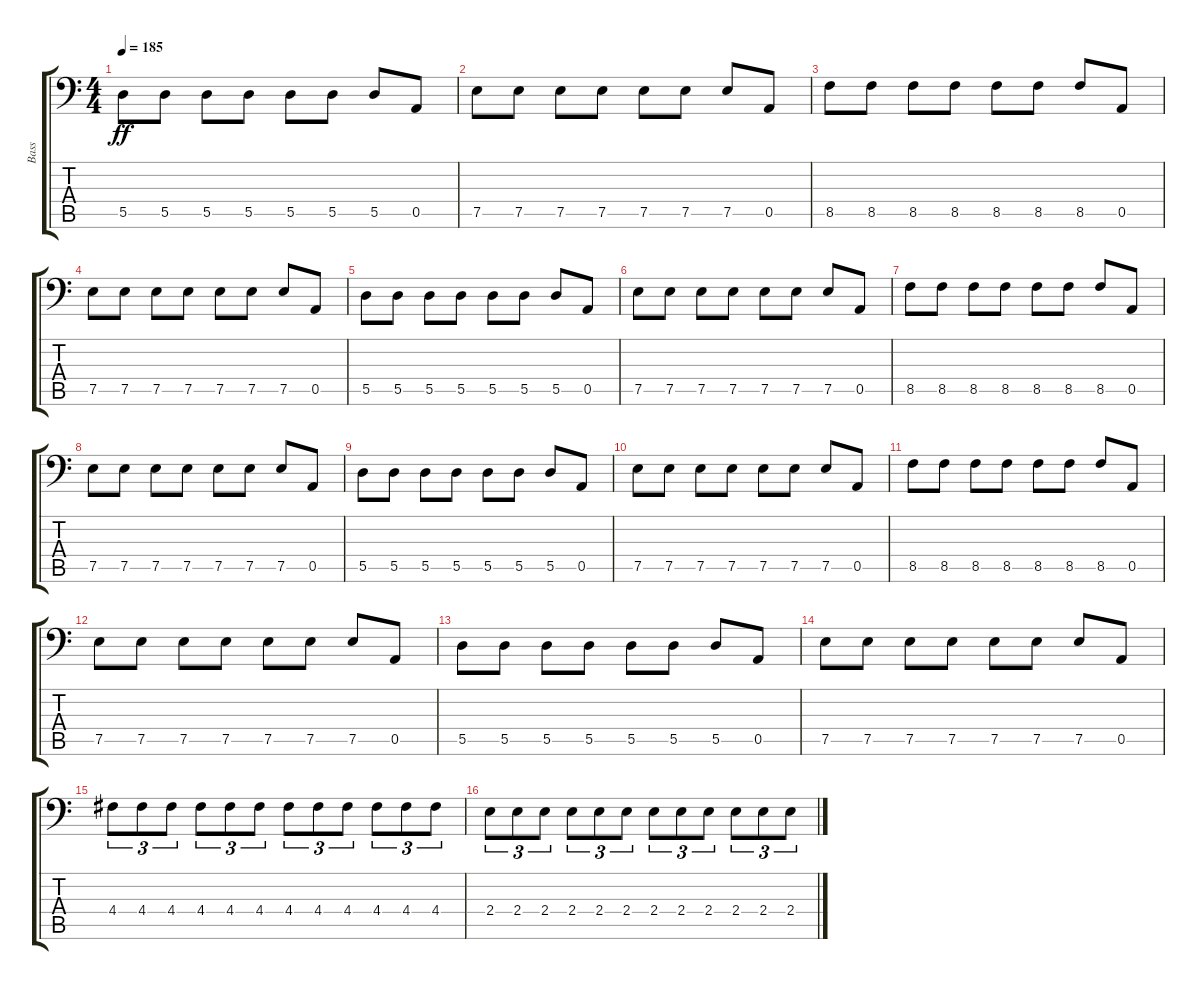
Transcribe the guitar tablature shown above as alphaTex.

\track ("Bass" "Bass") {instrument electricbassfinger}
\staff {score tabs}
\tuning (E3 B2 G2 D2 A1 E1) {hide}
\ts (4 4)
\tempo 185
\clef f4
\ks c
5.5.8{dy ff} 5.5.8 5.5.8 5.5.8 5.5.8 5.5.8 5.5.8 0.5.8 |
7.5.8 7.5.8 7.5.8 7.5.8 7.5.8 7.5.8 7.5.8 0.5.8 |
8.5.8 8.5.8 8.5.8 8.5.8 8.5.8 8.5.8 8.5.8 0.5.8 |
7.5.8 7.5.8 7.5.8 7.5.8 7.5.8 7.5.8 7.5.8 0.5.8 |
5.5.8 5.5.8 5.5.8 5.5.8 5.5.8 5.5.8 5.5.8 0.5.8 |
7.5.8 7.5.8 7.5.8 7.5.8 7.5.8 7.5.8 7.5.8 0.5.8 |
8.5.8 8.5.8 8.5.8 8.5.8 8.5.8 8.5.8 8.5.8 0.5.8 |
7.5.8 7.5.8 7.5.8 7.5.8 7.5.8 7.5.8 7.5.8 0.5.8 |
5.5.8 5.5.8 5.5.8 5.5.8 5.5.8 5.5.8 5.5.8 0.5.8 |
7.5.8 7.5.8 7.5.8 7.5.8 7.5.8 7.5.8 7.5.8 0.5.8 |
8.5.8 8.5.8 8.5.8 8.5.8 8.5.8 8.5.8 8.5.8 0.5.8 |
7.5.8 7.5.8 7.5.8 7.5.8 7.5.8 7.5.8 7.5.8 0.5.8 |
5.5.8 5.5.8 5.5.8 5.5.8 5.5.8 5.5.8 5.5.8 0.5.8 |
7.5.8 7.5.8 7.5.8 7.5.8 7.5.8 7.5.8 7.5.8 0.5.8 |
4.4.8{tu (3 2)} 4.4.8{tu (3 2)} 4.4.8{tu (3 2)} 4.4.8{tu (3 2)} 4.4.8{tu (3 2)} 4.4.8{tu (3 2)} 4.4.8{tu (3 2)} 4.4.8{tu (3 2)} 4.4.8{tu (3 2)} 4.4.8{tu (3 2)} 4.4.8{tu (3 2)} 4.4.8{tu (3 2)} |
2.4.8{tu (3 2)} 2.4.8{tu (3 2)} 2.4.8{tu (3 2)} 2.4.8{tu (3 2)} 2.4.8{tu (3 2)} 2.4.8{tu (3 2)} 2.4.8{tu (3 2)} 2.4.8{tu (3 2)} 2.4.8{tu (3 2)} 2.4.8{tu (3 2)} 2.4.8{tu (3 2)} 2.4.8{tu (3 2)}
